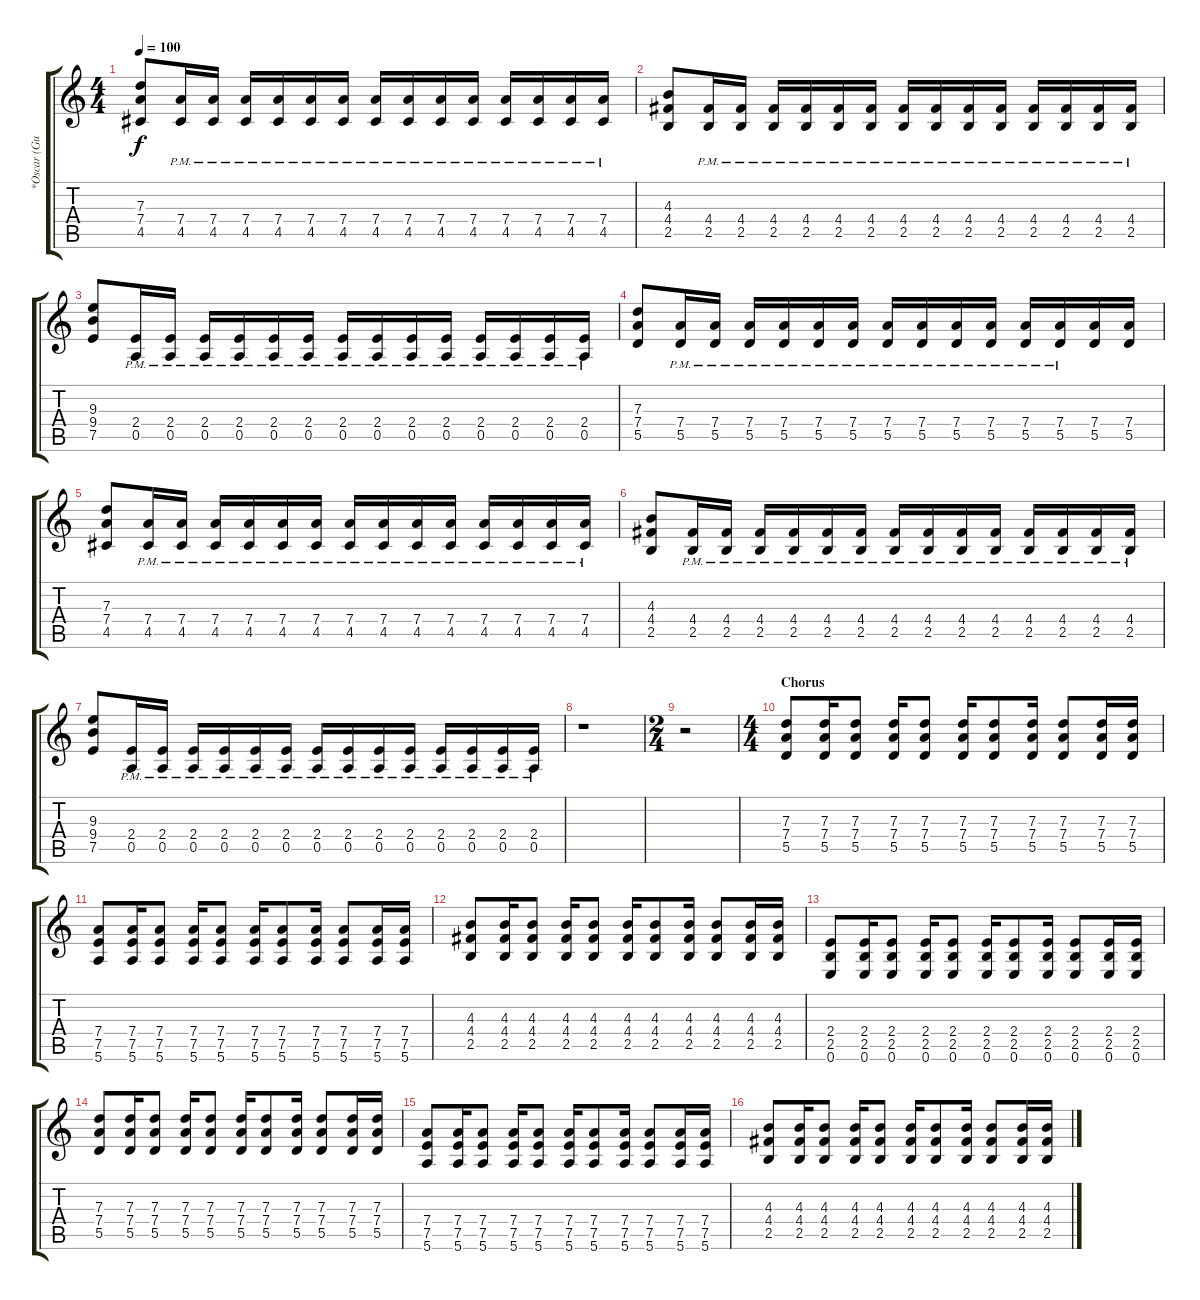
\track ("*Oscar (Guitar II)" "*Oscar (Gu") {instrument distortionguitar}
\staff {score tabs}
\tuning (E4 B3 G3 D3 A2 E2) {hide}
\ts (4 4)
\tempo 100
\clef g2
\ks c
(7.3 7.4 4.5).8{dy f} (7.4{pm} 4.5{pm}).16 (7.4{pm} 4.5{pm}).16 (7.4{pm} 4.5{pm}).16 (7.4{pm} 4.5{pm}).16 (7.4{pm} 4.5{pm}).16 (7.4{pm} 4.5{pm}).16 (7.4{pm} 4.5{pm}).16 (7.4{pm} 4.5{pm}).16 (7.4{pm} 4.5{pm}).16 (7.4{pm} 4.5{pm}).16 (7.4{pm} 4.5{pm}).16 (7.4{pm} 4.5{pm}).16 (7.4{pm} 4.5{pm}).16 (7.4{pm} 4.5{pm}).16 |
(4.3 4.4 2.5).8 (4.4{pm} 2.5{pm}).16 (4.4{pm} 2.5{pm}).16 (4.4{pm} 2.5{pm}).16 (4.4{pm} 2.5{pm}).16 (4.4{pm} 2.5{pm}).16 (4.4{pm} 2.5{pm}).16 (4.4{pm} 2.5{pm}).16 (4.4{pm} 2.5{pm}).16 (4.4{pm} 2.5{pm}).16 (4.4{pm} 2.5{pm}).16 (4.4{pm} 2.5{pm}).16 (4.4{pm} 2.5{pm}).16 (4.4{pm} 2.5{pm}).16 (4.4{pm} 2.5{pm}).16 |
(9.3 9.4 7.5).8 (2.4{pm} 0.5{pm}).16 (2.4{pm} 0.5{pm}).16 (2.4{pm} 0.5{pm}).16 (2.4{pm} 0.5{pm}).16 (2.4{pm} 0.5{pm}).16 (2.4{pm} 0.5{pm}).16 (2.4{pm} 0.5{pm}).16 (2.4{pm} 0.5{pm}).16 (2.4{pm} 0.5{pm}).16 (2.4{pm} 0.5{pm}).16 (2.4{pm} 0.5{pm}).16 (2.4{pm} 0.5{pm}).16 (2.4{pm} 0.5{pm}).16 (2.4{pm} 0.5{pm}).16 |
(7.3 7.4 5.5).8 (7.4{pm} 5.5{pm}).16 (7.4{pm} 5.5{pm}).16 (7.4{pm} 5.5{pm}).16 (7.4{pm} 5.5{pm}).16 (7.4{pm} 5.5{pm}).16 (7.4{pm} 5.5{pm}).16 (7.4{pm} 5.5{pm}).16 (7.4{pm} 5.5{pm}).16 (7.4{pm} 5.5{pm}).16 (7.4{pm} 5.5{pm}).16 (7.4{pm} 5.5{pm}).16 (7.4{pm} 5.5{pm}).16 (7.4 5.5).16 (7.4 5.5).16 |
(7.3 7.4 4.5).8 (7.4{pm} 4.5{pm}).16 (7.4{pm} 4.5{pm}).16 (7.4{pm} 4.5{pm}).16 (7.4{pm} 4.5{pm}).16 (7.4{pm} 4.5{pm}).16 (7.4{pm} 4.5{pm}).16 (7.4{pm} 4.5{pm}).16 (7.4{pm} 4.5{pm}).16 (7.4{pm} 4.5{pm}).16 (7.4{pm} 4.5{pm}).16 (7.4{pm} 4.5{pm}).16 (7.4{pm} 4.5{pm}).16 (7.4{pm} 4.5{pm}).16 (7.4{pm} 4.5{pm}).16 |
(4.3 4.4 2.5).8 (4.4{pm} 2.5{pm}).16 (4.4{pm} 2.5{pm}).16 (4.4{pm} 2.5{pm}).16 (4.4{pm} 2.5{pm}).16 (4.4{pm} 2.5{pm}).16 (4.4{pm} 2.5{pm}).16 (4.4{pm} 2.5{pm}).16 (4.4{pm} 2.5{pm}).16 (4.4{pm} 2.5{pm}).16 (4.4{pm} 2.5{pm}).16 (4.4{pm} 2.5{pm}).16 (4.4{pm} 2.5{pm}).16 (4.4{pm} 2.5{pm}).16 (4.4{pm} 2.5{pm}).16 |
(9.3 9.4 7.5).8 (2.4{pm} 0.5{pm}).16 (2.4{pm} 0.5{pm}).16 (2.4{pm} 0.5{pm}).16 (2.4{pm} 0.5{pm}).16 (2.4{pm} 0.5{pm}).16 (2.4{pm} 0.5{pm}).16 (2.4{pm} 0.5{pm}).16 (2.4{pm} 0.5{pm}).16 (2.4{pm} 0.5{pm}).16 (2.4{pm} 0.5{pm}).16 (2.4{pm} 0.5{pm}).16 (2.4{pm} 0.5{pm}).16 (2.4{pm} 0.5{pm}).16 (2.4{pm} 0.5{pm}).16 |
r.1 |
\ts (2 4)
r.2 |
\ts (4 4)
\section ("" "Chorus")
(7.3 7.4 5.5).8 (7.3 7.4 5.5).16 (7.3 7.4 5.5).8 (7.3 7.4 5.5).16 (7.3 7.4 5.5).8 (7.3 7.4 5.5).16 (7.3 7.4 5.5).8 (7.3 7.4 5.5).16 (7.3 7.4 5.5).8 (7.3 7.4 5.5).16 (7.3 7.4 5.5).16 |
(7.4 7.5 5.6).8 (7.4 7.5 5.6).16 (7.4 7.5 5.6).8 (7.4 7.5 5.6).16 (7.4 7.5 5.6).8 (7.4 7.5 5.6).16 (7.4 7.5 5.6).8 (7.4 7.5 5.6).16 (7.4 7.5 5.6).8 (7.4 7.5 5.6).16 (7.4 7.5 5.6).16 |
(4.3 4.4 2.5).8 (4.3 4.4 2.5).16 (4.3 4.4 2.5).8 (4.3 4.4 2.5).16 (4.3 4.4 2.5).8 (4.3 4.4 2.5).16 (4.3 4.4 2.5).8 (4.3 4.4 2.5).16 (4.3 4.4 2.5).8 (4.3 4.4 2.5).16 (4.3 4.4 2.5).16 |
(2.4 2.5 0.6).8 (2.4 2.5 0.6).16 (2.4 2.5 0.6).8 (2.4 2.5 0.6).16 (2.4 2.5 0.6).8 (2.4 2.5 0.6).16 (2.4 2.5 0.6).8 (2.4 2.5 0.6).16 (2.4 2.5 0.6).8 (2.4 2.5 0.6).16 (2.4 2.5 0.6).16 |
(7.3 7.4 5.5).8 (7.3 7.4 5.5).16 (7.3 7.4 5.5).8 (7.3 7.4 5.5).16 (7.3 7.4 5.5).8 (7.3 7.4 5.5).16 (7.3 7.4 5.5).8 (7.3 7.4 5.5).16 (7.3 7.4 5.5).8 (7.3 7.4 5.5).16 (7.3 7.4 5.5).16 |
(7.4 7.5 5.6).8 (7.4 7.5 5.6).16 (7.4 7.5 5.6).8 (7.4 7.5 5.6).16 (7.4 7.5 5.6).8 (7.4 7.5 5.6).16 (7.4 7.5 5.6).8 (7.4 7.5 5.6).16 (7.4 7.5 5.6).8 (7.4 7.5 5.6).16 (7.4 7.5 5.6).16 |
(4.3 4.4 2.5).8 (4.3 4.4 2.5).16 (4.3 4.4 2.5).8 (4.3 4.4 2.5).16 (4.3 4.4 2.5).8 (4.3 4.4 2.5).16 (4.3 4.4 2.5).8 (4.3 4.4 2.5).16 (4.3 4.4 2.5).8 (4.3 4.4 2.5).16 (4.3 4.4 2.5).16
